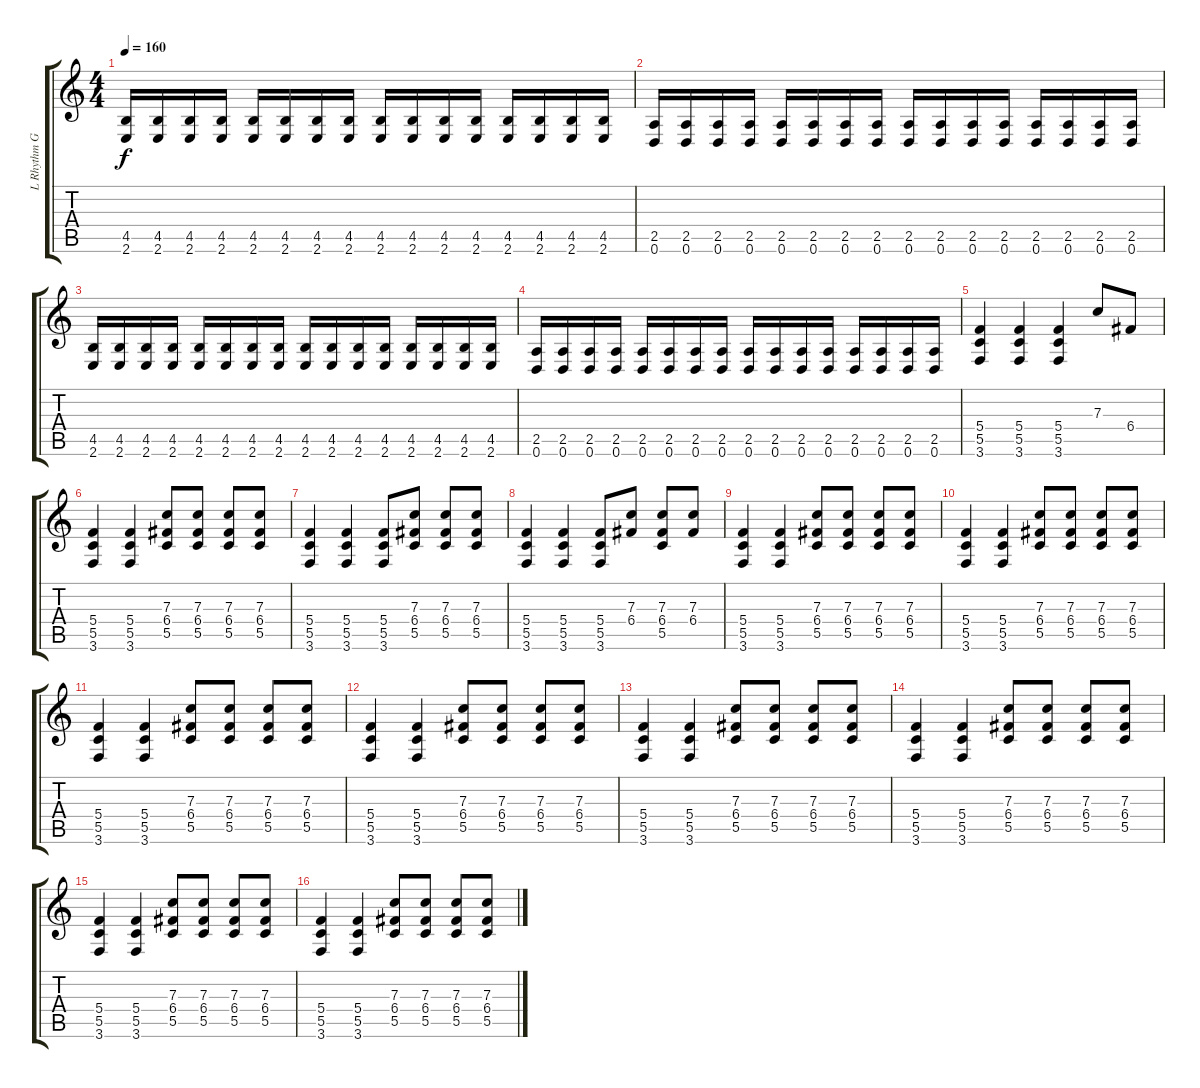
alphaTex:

\track ("L Rhythm Guitar" "L Rhythm G") {instrument distortionguitar}
\staff {score tabs}
\tuning (D4 A3 F3 C3 G2 D2) {hide}
\ts (4 4)
\tempo 160
\clef g2
\ks c
(4.5 2.6).16{dy f} (4.5 2.6).16 (4.5 2.6).16 (4.5 2.6).16 (4.5 2.6).16 (4.5 2.6).16 (4.5 2.6).16 (4.5 2.6).16 (4.5 2.6).16 (4.5 2.6).16 (4.5 2.6).16 (4.5 2.6).16 (4.5 2.6).16 (4.5 2.6).16 (4.5 2.6).16 (4.5 2.6).16 |
(2.5 0.6).16 (2.5 0.6).16 (2.5 0.6).16 (2.5 0.6).16 (2.5 0.6).16 (2.5 0.6).16 (2.5 0.6).16 (2.5 0.6).16 (2.5 0.6).16 (2.5 0.6).16 (2.5 0.6).16 (2.5 0.6).16 (2.5 0.6).16 (2.5 0.6).16 (2.5 0.6).16 (2.5 0.6).16 |
(4.5 2.6).16 (4.5 2.6).16 (4.5 2.6).16 (4.5 2.6).16 (4.5 2.6).16 (4.5 2.6).16 (4.5 2.6).16 (4.5 2.6).16 (4.5 2.6).16 (4.5 2.6).16 (4.5 2.6).16 (4.5 2.6).16 (4.5 2.6).16 (4.5 2.6).16 (4.5 2.6).16 (4.5 2.6).16 |
(2.5 0.6).16 (2.5 0.6).16 (2.5 0.6).16 (2.5 0.6).16 (2.5 0.6).16 (2.5 0.6).16 (2.5 0.6).16 (2.5 0.6).16 (2.5 0.6).16 (2.5 0.6).16 (2.5 0.6).16 (2.5 0.6).16 (2.5 0.6).16 (2.5 0.6).16 (2.5 0.6).16 (2.5 0.6).16 |
(5.4 5.5 3.6).4 (5.4 5.5 3.6).4 (5.4 5.5 3.6).4 7.3.8 6.4.8 |
(5.4 5.5 3.6).4 (5.4 5.5 3.6).4 (7.3 6.4 5.5).8 (7.3 6.4 5.5).8 (7.3 6.4 5.5).8 (7.3 6.4 5.5).8 |
(5.4 5.5 3.6).4 (5.4 5.5 3.6).4 (5.4 5.5 3.6).8 (7.3 6.4 5.5).8 (7.3 6.4 5.5).8 (7.3 6.4 5.5).8 |
(5.4 5.5 3.6).4 (5.4 5.5 3.6).4 (5.4 5.5 3.6).8 (7.3 6.4).8 (7.3 6.4 5.5).8 (7.3 6.4).8 |
(5.4 5.5 3.6).4 (5.4 5.5 3.6).4 (7.3 6.4 5.5).8 (7.3 6.4 5.5).8 (7.3 6.4 5.5).8 (7.3 6.4 5.5).8 |
(5.4 5.5 3.6).4 (5.4 5.5 3.6).4 (7.3 6.4 5.5).8 (7.3 6.4 5.5).8 (7.3 6.4 5.5).8 (7.3 6.4 5.5).8 |
(5.4 5.5 3.6).4 (5.4 5.5 3.6).4 (7.3 6.4 5.5).8 (7.3 6.4 5.5).8 (7.3 6.4 5.5).8 (7.3 6.4 5.5).8 |
(5.4 5.5 3.6).4 (5.4 5.5 3.6).4 (7.3 6.4 5.5).8 (7.3 6.4 5.5).8 (7.3 6.4 5.5).8 (7.3 6.4 5.5).8 |
(5.4 5.5 3.6).4 (5.4 5.5 3.6).4 (7.3 6.4 5.5).8 (7.3 6.4 5.5).8 (7.3 6.4 5.5).8 (7.3 6.4 5.5).8 |
(5.4 5.5 3.6).4 (5.4 5.5 3.6).4 (7.3 6.4 5.5).8 (7.3 6.4 5.5).8 (7.3 6.4 5.5).8 (7.3 6.4 5.5).8 |
(5.4 5.5 3.6).4 (5.4 5.5 3.6).4 (7.3 6.4 5.5).8 (7.3 6.4 5.5).8 (7.3 6.4 5.5).8 (7.3 6.4 5.5).8 |
(5.4 5.5 3.6).4 (5.4 5.5 3.6).4 (7.3 6.4 5.5).8 (7.3 6.4 5.5).8 (7.3 6.4 5.5).8 (7.3 6.4 5.5).8
